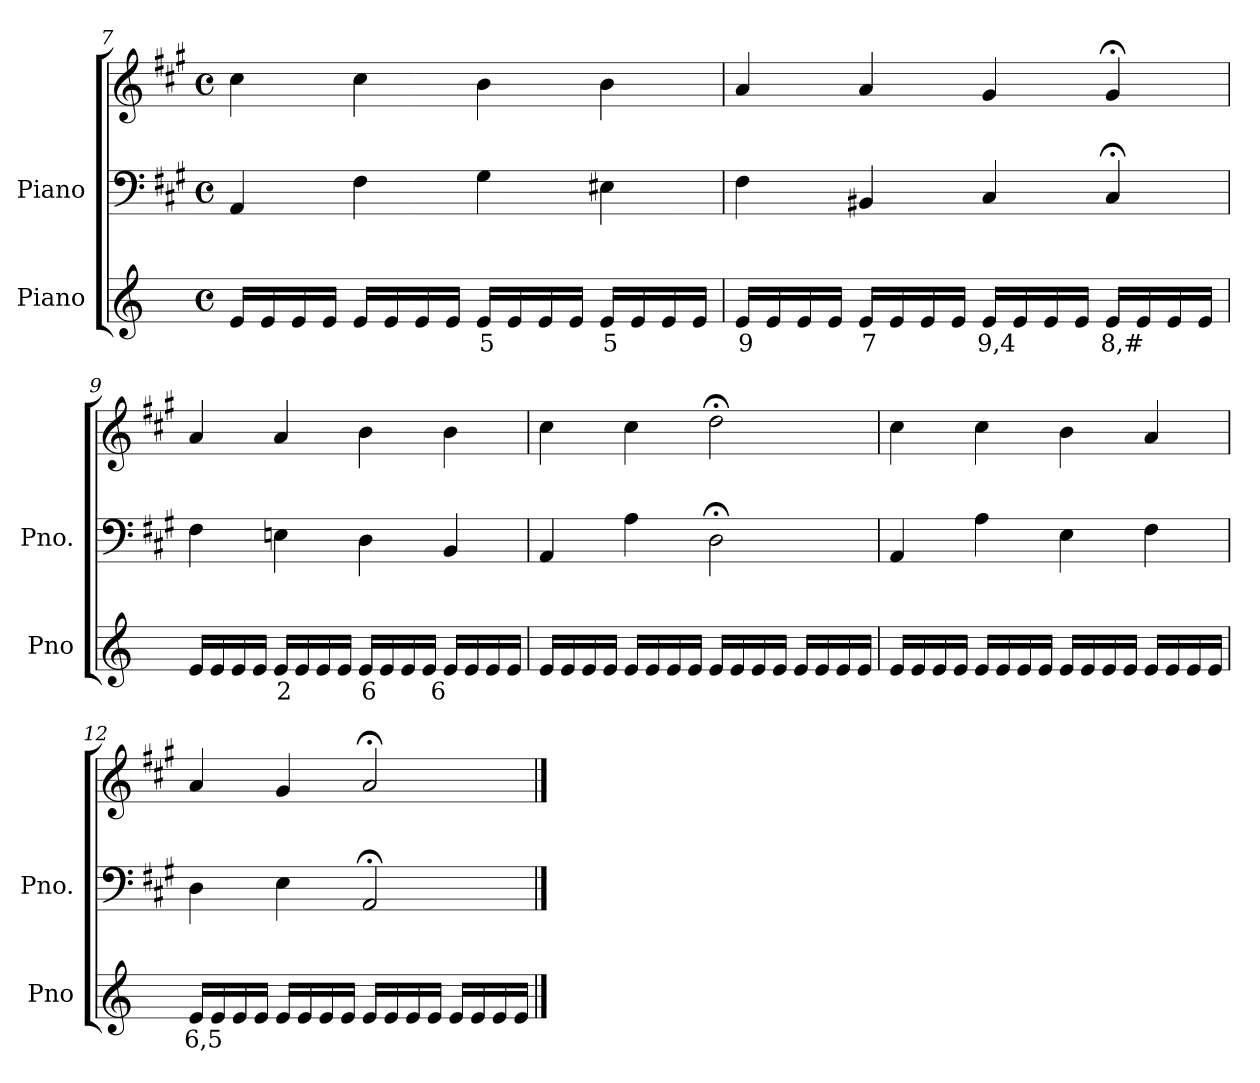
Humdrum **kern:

**kern	**text	**kern	**kern
*part2	*part2	*part1	*part1
*staff3	*staff3	*staff2	*staff1
*I"Piano	*	*I"Piano	*
*I'Pno	*	*I'Pno.	*
*clefG2	*	*clefF4	*clefG2
*k[]	*	*k[f#c#g#]	*k[f#c#g#]
*M4/4	*	*M4/4	*M4/4
*met(c)	*	*met(c)	*met(c)
=7	=7	=7	=7
16e/LL	.	4AA/	4cc#\
16e/	.	.	.
16e/	.	.	.
16e/JJ	.	.	.
16e/LL	.	4F#\	4cc#\
16e/	.	.	.
16e/	.	.	.
16e/JJ	.	.	.
!	!LO:LY:b	!	!
16e/LL	5	4G#\	4b\
16e/	.	.	.
16e/	.	.	.
16e/JJ	.	.	.
!	!LO:LY:b	!	!
16e/LL	5	4E#X\	4b\
16e/	.	.	.
16e/	.	.	.
16e/JJ	.	.	.
=8	=8	=8	=8
!	!LO:LY:b	!	!
16e/LL	9	4F#\	4a/
16e/	.	.	.
16e/	.	.	.
16e/JJ	.	.	.
!	!LO:LY:b	!	!
16e/LL	7	4BB#X/	4a/
16e/	.	.	.
16e/	.	.	.
16e/JJ	.	.	.
!	!LO:LY:b	!	!
16e/LL	9,4	4C#/	4g#/
16e/	.	.	.
16e/	.	.	.
16e/JJ	.	.	.
!	!LO:LY:b	!	!
16e/LL	8,#	4C#;</	4g#;</
16e/	.	.	.
16e/	.	.	.
16e/JJ	.	.	.
=9	=9	=9	=9
16e/LL	.	4F#\	4a/
16e/	.	.	.
16e/	.	.	.
16e/JJ	.	.	.
!	!LO:LY:b	!	!
16e/LL	2	4En\	4a/
16e/	.	.	.
16e/	.	.	.
16e/JJ	.	.	.
!	!LO:LY:b	!	!
16e/LL	6	4D\	4b\
16e/	.	.	.
16e/	.	.	.
16e/JJ	.	.	.
!	!LO:LY:b	!	!
16e/LL	6	4BB/	4b\
16e/	.	.	.
16e/	.	.	.
16e/JJ	.	.	.
=10	=10	=10	=10
16e/LL	.	4AA/	4cc#\
16e/	.	.	.
16e/	.	.	.
16e/JJ	.	.	.
16e/LL	.	4A\	4cc#\
16e/	.	.	.
16e/	.	.	.
16e/JJ	.	.	.
16e/LL	.	2D;<\	2dd;<\
16e/	.	.	.
16e/	.	.	.
16e/JJ	.	.	.
16e/LL	.	.	.
16e/	.	.	.
16e/	.	.	.
16e/JJ	.	.	.
=11	=11	=11	=11
16e/LL	.	4AA/	4cc#\
16e/	.	.	.
16e/	.	.	.
16e/JJ	.	.	.
16e/LL	.	4A\	4cc#\
16e/	.	.	.
16e/	.	.	.
16e/JJ	.	.	.
16e/LL	.	4E\	4b\
16e/	.	.	.
16e/	.	.	.
16e/JJ	.	.	.
16e/LL	.	4F#\	4a/
16e/	.	.	.
16e/	.	.	.
16e/JJ	.	.	.
=12	=12	=12	=12
!	!LO:LY:b	!	!
16e/LL	6,5	4D\	4a/
16e/	.	.	.
16e/	.	.	.
16e/JJ	.	.	.
16e/LL	.	4E\	4g#/
16e/	.	.	.
16e/	.	.	.
16e/JJ	.	.	.
16e/LL	.	2AA;</	2a;</
16e/	.	.	.
16e/	.	.	.
16e/JJ	.	.	.
16e/LL	.	.	.
16e/	.	.	.
16e/	.	.	.
16e/JJ	.	.	.
==	==	==	==
*-	*-	*-	*-
